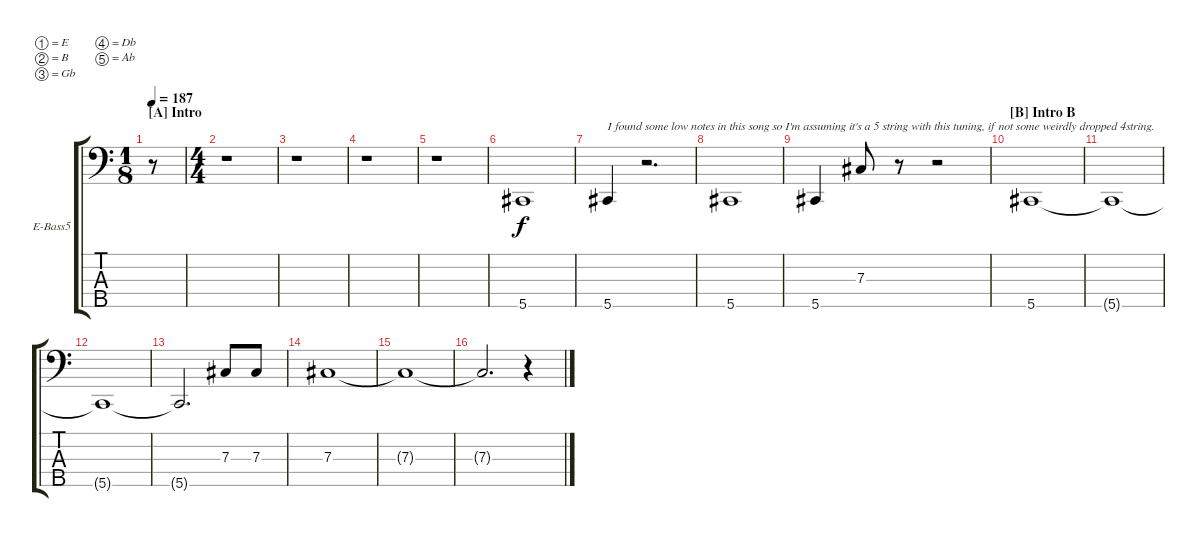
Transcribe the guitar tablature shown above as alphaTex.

\defaultSystemsLayout 4
\bracketExtendMode groupsimilarinstruments
\firstSystemTrackNameOrientation horizontal
\otherSystemsTrackNameOrientation horizontal
\track ("Bass" "E-Bass5") {instrument electricbassfinger}
\staff {score tabs}
\tuning (E2 B1 Gb1 Db1 Ab0)
\ts (1 8)
\section ("A" "Intro")
\tempo 187
\clef f4
\scale
0.39527
\ks c
r.8{dy f instrument electricbassfinger} |
\ts (4 4)
\scale
0.39527 r.1 |
\scale
0.209459 r.1 |
\scale
0.333333 r.1 |
\scale
0.333333 r.1 |
\scale
0.333333 5.5.1 |
\scale
0.333333 5.5.4{txt "I found some low notes in this song so I'm assuming it's a 5 string with this tuning, if not some weirdly dropped 4string."} r.2{d} |
\scale
0.333333 5.5.1 |
\scale
0.333333 5.5.4 7.3.8 r.8 r.2 |
\section ("B" "Intro B")
\scale
0.333333 5.5.1 |
\scale
0.333333 5.5{t}.1 |
\scale
0.333333 5.5{t}.1 |
\scale
0.333333 5.5{t}.2{d} 7.3.8 7.3.8 |
\scale
0.333333 7.3.1 |
\scale
0.333333 7.3{t}.1 |
\scale
0.333333 7.3{t}.2{d} r.4
